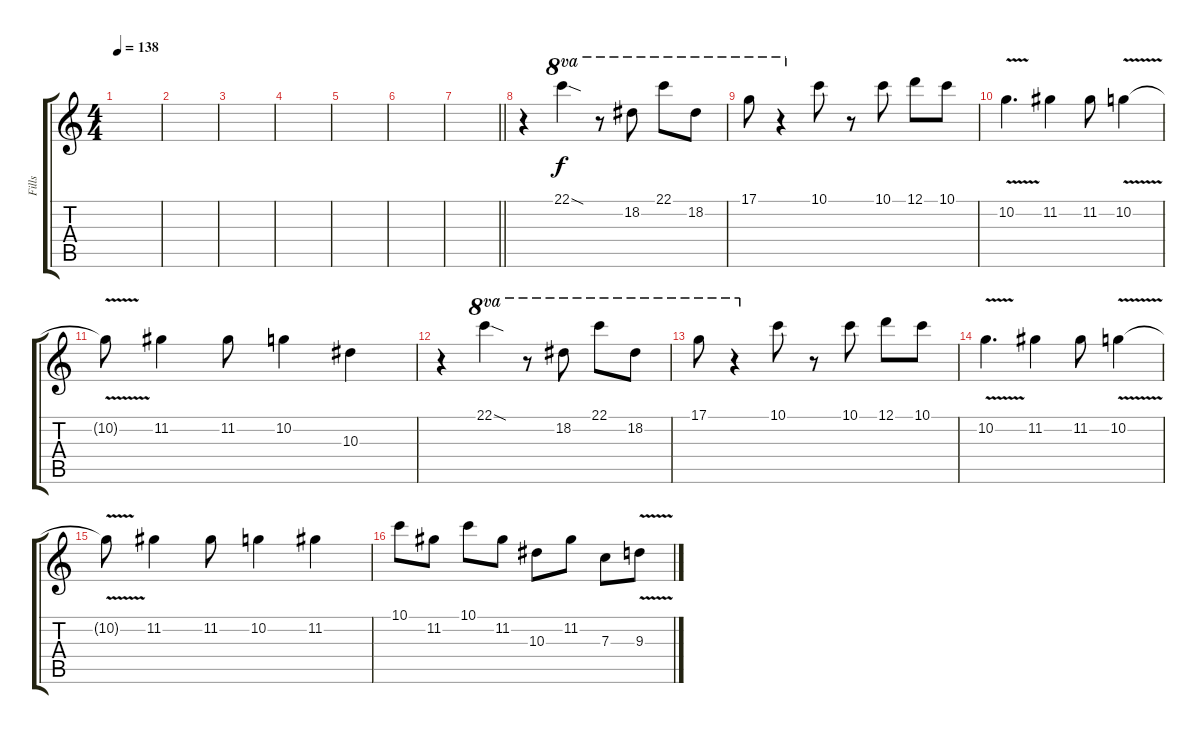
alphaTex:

\track ("Fills" "Fills") {instrument distortionguitar}
\staff {score tabs}
\tuning (D4 A3 F3 C3 G2 C2) {hide}
\ts (4 4)
\tempo 138
\clef g2
\ks c
|
|
|
|
|
|
\barLineRight lightlight
|
r.4 22.1{sod}.4{ot 8va} r.8{ot 8va} 18.2.8{ot 8va} 22.1.8{ot 8va} 18.2.8{ot 8va} |
17.1.8{ot 8va} r.4{ot 8va} 10.1.8 r.8 10.1.8 12.1.8 10.1.8 |
10.2{v}.4{d} 11.2.4 11.2.8 10.2{v}.4 |
10.2{t}.8 11.2.4 11.2.8 10.2.4 10.3.4 |
r.4 22.1{sod}.4{ot 8va} r.8{ot 8va} 18.2.8{ot 8va} 22.1.8{ot 8va} 18.2.8{ot 8va} |
17.1.8{ot 8va} r.4{ot 8va} 10.1.8 r.8 10.1.8 12.1.8 10.1.8 |
10.2{v}.4{d} 11.2.4 11.2.8 10.2{v}.4 |
10.2{t}.8 11.2.4 11.2.8 10.2.4 11.2.4 |
10.1.8 11.2.8 10.1.8 11.2.8 10.3.8 11.2.8 7.3.8 9.3{v}.8
